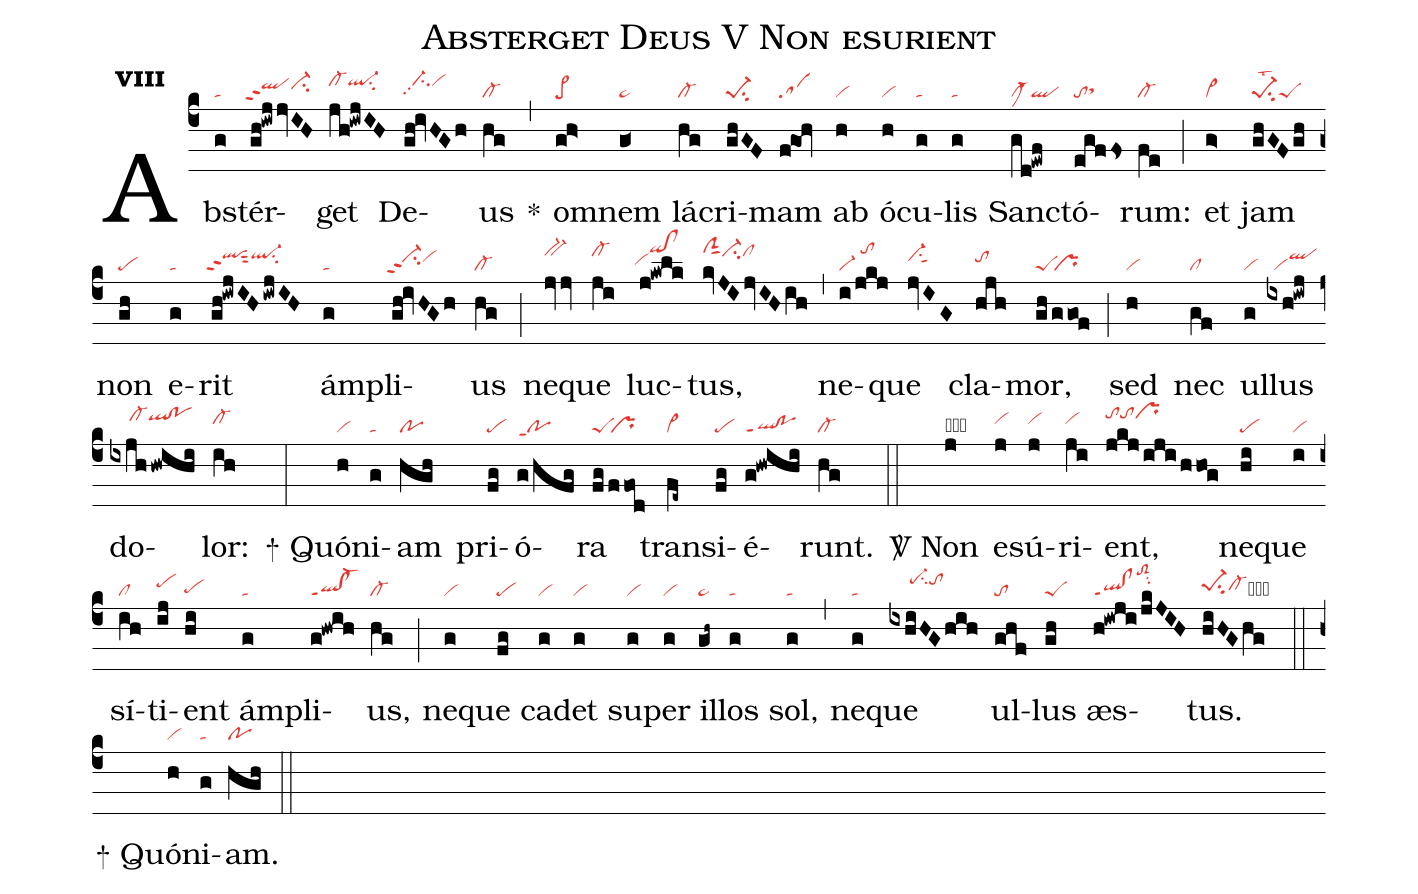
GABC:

name:Absterget Deus V Non esurient;
office-part:re;
mode:8;
nabc-lines:1;
%%
initial-style: 1;
name: Absterget Deus;
mode: 8;
office-part: Responsorium;
annotation: Resp.;
annotation: viii;
nabc-lines: 1;
%%
(c4) Abs(g|ta)tér(gh!iwjjvIH|`qlhippt2ci-hi)get(jh!iwjIH|cl-hjql-hjsu2) De(gh!ivHGh|//ci-hjpp2vihj)us(hg|cl-) <sp>*</sp>(,) om(gh>|pe>)nem(g<|pe~) lá(hg|cl-)cri(ghGF|pe-1su2)mam(f@goh|sa) ab(h|vi) ó(h|vi)cu(g|ta)lis(g|ta) Sanc(gd!ewf|clM-ql)tó(egffs|tosthh)rum:(fe|cl-) (;) et(g>|vi>) jam(ghGFgh|pe-1su2lst2peS) non(gh|pe) e(g|ta)rit(gh!iwjIH/iwjIH|`qlhjppt2sut2ql-hjsu2) ám(g|ta)pli(gh!ivHGh|`ci-hippt2vihi)us(hg|cl-) (;) ne(jvjv|bv-hk)que(ji|cl-hk) luc(j!kwlk|`vihhqihl!clhl)tus,(kvJIjvIHih|clShlsut1ci-hkclhk) (,) ne(i/jkj|vi-/tohl)que(jvIG|vi-hisu1sut1) cla(hjh|tohi)mor,(gh/ggof|peS`pr) (;) sed(h|vi) nec(gf|cl) ul(g|vi)lus(ixh!iwj|//viqlhj) do(ixjh/hwihi|/////cl-hjqlhj!pohj)lor:(ih|cl-hi) (:)
<sp>+</sp> Quón(h|vi)i(g|ta)am(hgh|po) pri(fg|pe)ó(g/hfg|poppt1)ra(fg/ffod|peS`pr) trans(fe~|vi>)i(fg|pe)é(g!hwihi|ql!poppt1)runt.(hg|cl-) (::)

<sp>V/</sp> Non(j|obhhvihi) e(j|vihi)sú(j|vihi)ri(ji|vihi)ent,(jkjijihhog|tohktohkprhk) ne(hi|pe)que(i|vi) sí(ih|cl)ti(ij|pehi)ent(hi|pehg) ám(g|ta)pli(g!hwih|ql!cl-ppt1)us,(hg|cl-) (;) ne(g|vi)que(fg|pe) ca(g|vi)det(g|vi) su(g|vi)per(g|vi) il(gh~|pe~)los(g|ta) sol,(g|ta) (,) ne(g|ta)que(ixhiHGhih|/////pe-hjsu2tohj) ul(ghf|to)lus(gh|peS) æs(h!iwji/jkJIH|ql!clppt1toS2hmsu2)tus.(hiHGhg|pe-1hhsu2cl-hhcbhg) (::) <sp>+</sp> Quón(h|vi)i(g|ta)am.(hgh|po) (::)
